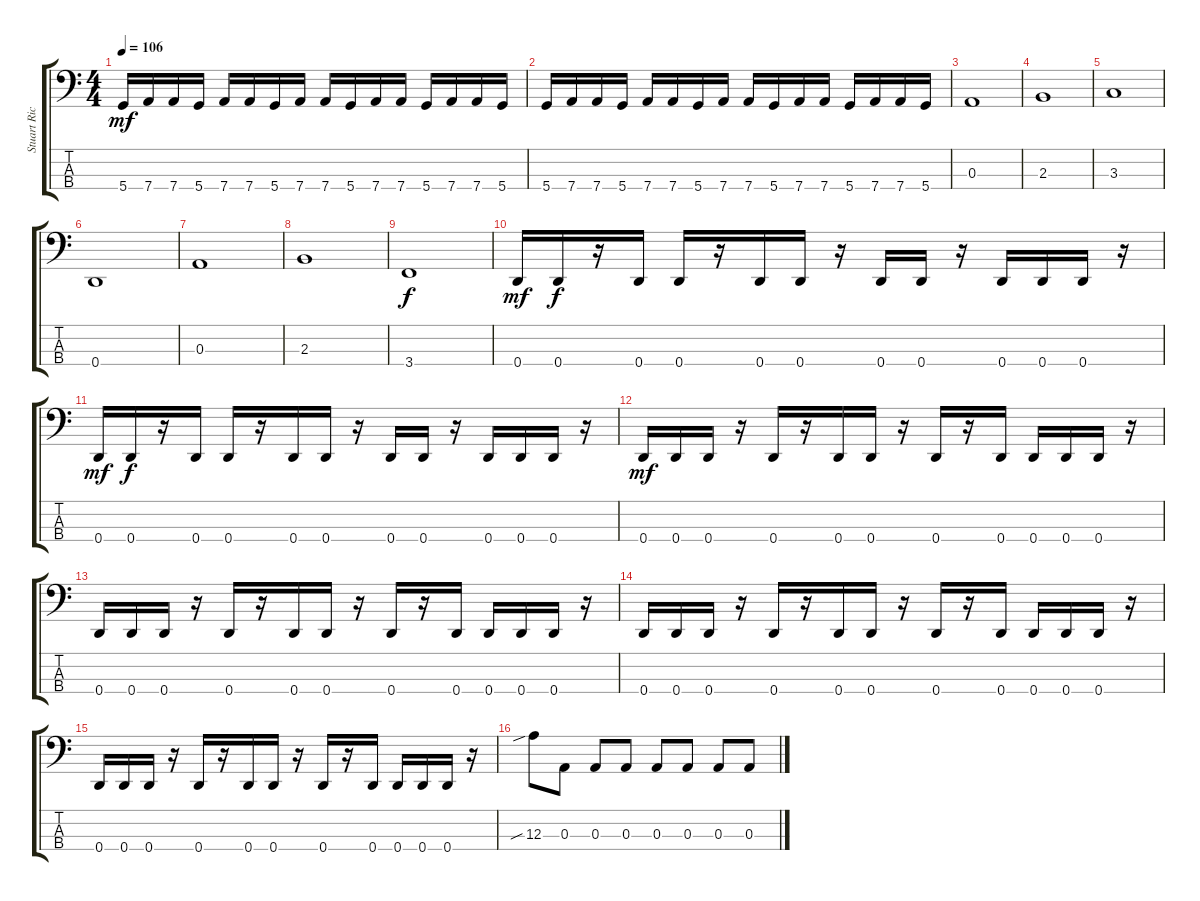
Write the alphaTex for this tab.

\track ("Stuart Richardson" "Stuart Ric") {instrument electricbasspick}
\staff {score tabs}
\tuning (G2 D2 A1 D1) {hide}
\ts (4 4)
\tempo 106
\clef f4
\ks c
5.4.16{dy mf} 7.4.16 7.4.16 5.4.16 7.4.16 7.4.16 5.4.16 7.4.16 7.4.16 5.4.16 7.4.16 7.4.16 5.4.16 7.4.16 7.4.16 5.4.16 |
5.4.16 7.4.16 7.4.16 5.4.16 7.4.16 7.4.16 5.4.16 7.4.16 7.4.16 5.4.16 7.4.16 7.4.16 5.4.16 7.4.16 7.4.16 5.4.16 |
0.3.1 |
2.3.1 |
3.3.1 |
0.4.1 |
0.3.1 |
2.3.1 |
3.4.1{dy f} |
0.4.16{dy mf} 0.4.16{dy f} r.16 0.4.16 0.4.16 r.16 0.4.16 0.4.16 r.16 0.4.16 0.4.16 r.16 0.4.16 0.4.16 0.4.16 r.16 |
0.4.16{dy mf} 0.4.16{dy f} r.16 0.4.16 0.4.16 r.16 0.4.16 0.4.16 r.16 0.4.16 0.4.16 r.16 0.4.16 0.4.16 0.4.16 r.16 |
0.4.16{dy mf} 0.4.16 0.4.16 r.16 0.4.16 r.16 0.4.16 0.4.16 r.16 0.4.16 r.16 0.4.16 0.4.16 0.4.16 0.4.16 r.16 |
0.4.16 0.4.16 0.4.16 r.16 0.4.16 r.16 0.4.16 0.4.16 r.16 0.4.16 r.16 0.4.16 0.4.16 0.4.16 0.4.16 r.16 |
0.4.16 0.4.16 0.4.16 r.16 0.4.16 r.16 0.4.16 0.4.16 r.16 0.4.16 r.16 0.4.16 0.4.16 0.4.16 0.4.16 r.16 |
0.4.16 0.4.16 0.4.16 r.16 0.4.16 r.16 0.4.16 0.4.16 r.16 0.4.16 r.16 0.4.16 0.4.16 0.4.16 0.4.16 r.16 |
12.3{sib}.8 0.3.8 0.3.8 0.3.8 0.3.8 0.3.8 0.3.8 0.3{sl}.8
